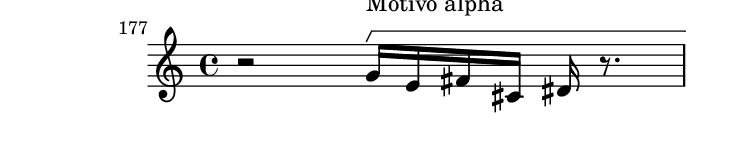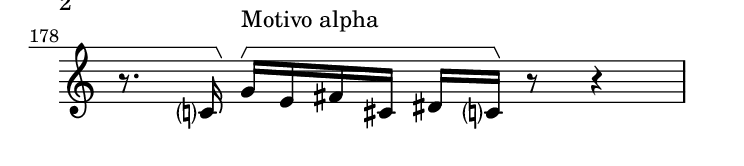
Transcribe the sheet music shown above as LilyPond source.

\version "2.10.33"

\include "../config/lib.ly"

\score {
  \new Staff {
      \time 4/4
      \relative c'' {
        \set Score.currentBarNumber = #177
        \bar ""
        \bracketUp
        \override TextScript #'extra-offset = #'( 0 . 1 )
        %% corrigir o nome do motivo
        r2 g16^\startGroup^\markup{Motivo alpha} e fis cis dis r8.
        r8. c?16\stopGroup g'16\startGroup^\markup{Motivo alpha} e fis cis dis c?\stopGroup r8 r4
      }
    }
  \layout {
    \context {
      \Staff \consists "Horizontal_bracket_engraver"
    }
  }
}
\paper {
  paper-width = 12.6\cm
  paper-height = 3\cm
  line-width = 13.5\cm
  top-margin = -.1\cm
  left-margin = -1.2\cm
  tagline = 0
}
